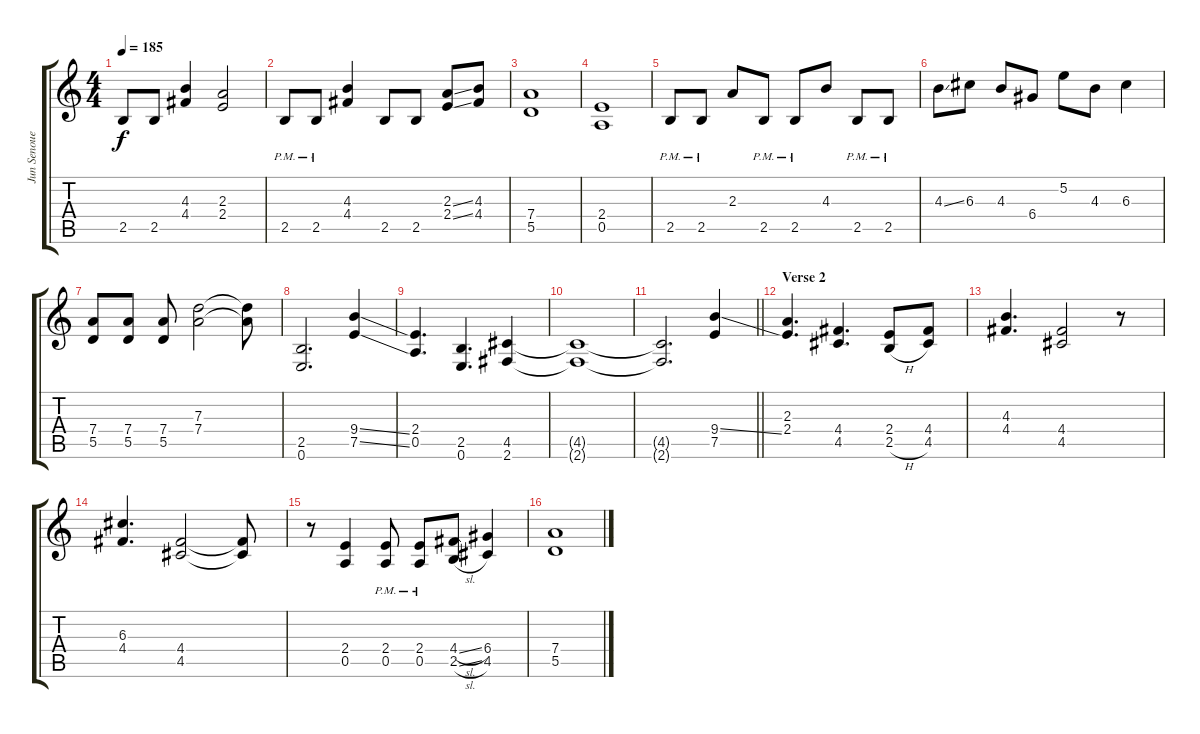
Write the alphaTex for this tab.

\track ("Jun Senoue" "Jun Senoue") {instrument distortionguitar}
\staff {score tabs}
\tuning (E4 B3 G3 D3 A2 E2) {hide}
\ts (4 4)
\tempo 185
\clef g2
\ks c
2.5.8{dy f} 2.5.8 (4.3 4.4).4 (2.3 2.4).2 |
2.5{pm}.8 2.5{pm}.8 (4.3 4.4).4 2.5.8 2.5.8 (2.3{ss} 2.4{ss}).8 (4.3 4.4).8 |
(7.4 5.5).1 |
(2.4 0.5).1 |
2.5{pm}.8 2.5{pm}.8 2.3.8 2.5{pm}.8 2.5{pm}.8 4.3.8 2.5{pm}.8 2.5{pm}.8 |
4.3{ss}.8 6.3.8 4.3.8 6.4.8 5.2.8 4.3.8 6.3.4 |
(7.4 5.5).8 (7.4 5.5).8 (7.4 5.5).8 (7.3 7.4).2 (7.3{t} 7.4{t}).8 |
(2.5 0.6).2{d} (9.4{ss} 7.5{ss}).4 |
(2.4 0.5).4{d} (2.5 0.6).4{d} (4.5 2.6).4 |
(4.5{t} 2.6{t}).1 |
\barLineRight lightlight
(4.5{t} 2.6{t}).2{d} (9.4{ss} 7.5).4 |
\section ("" "Verse 2")
(2.3 2.4).4{d} (4.4 4.5).4{d} (2.4 2.5{h}).8 (4.4 4.5).8 |
(4.3 4.4).4{d} (4.4 4.5).2 r.8 |
(6.3 4.4).4{d} (4.4 4.5).2 (4.4{t} 4.5{t}).8 |
r.8 (2.4 0.5).4 (2.4 0.5{pm}).8 (2.4 0.5{pm}).8 (4.4{sl} 2.5{sl}).8 (6.4 4.5).4 |
(7.4 5.5).1
